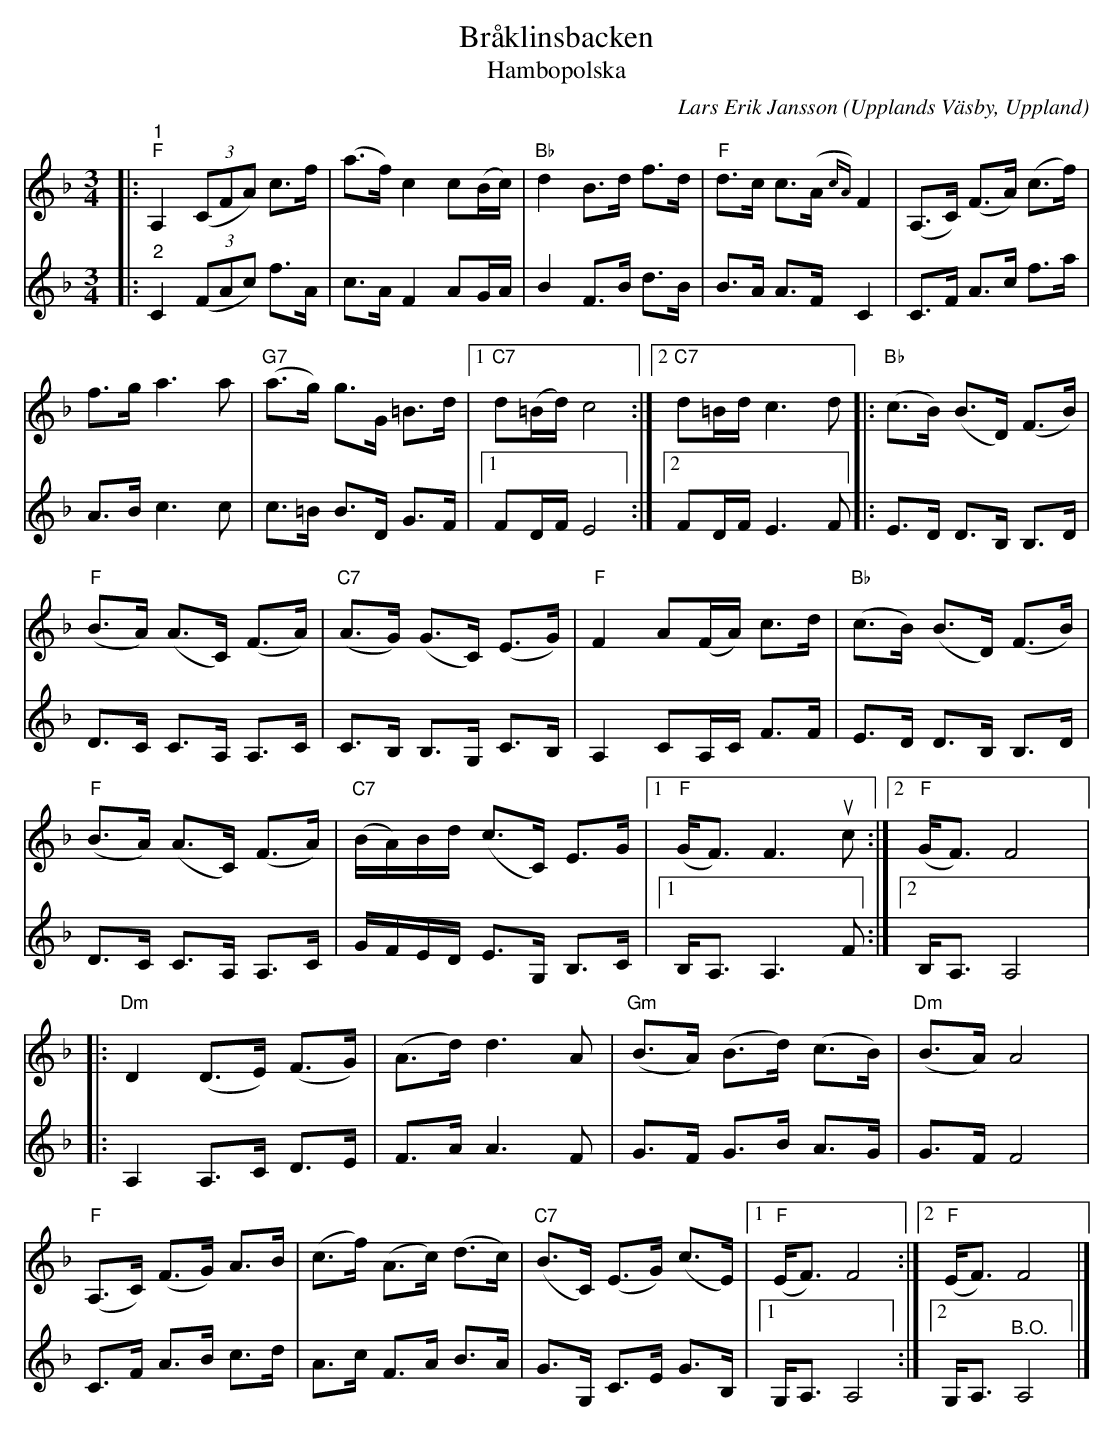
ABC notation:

X:1
T:Bråklinsbacken
T:Hambopolska
O:Upplands Väsby, Uppland
C:Lars Erik Jansson
L:1/8
M:3/4
K:F
V:1
|:"^1""F" A,2 (3(CFA) c>f | (a>f) c2 c(B/c/) | "Bb" d2 B>d f>d | "F" d>c c>(A{cA)} F2 | (A,>C) (F>A) (c>f) |
f>g a3 a |"G7" (a>g) g>G =B>d |1"C7" d(=B/d/) c4 :|2"C7" d=B/d/ c3 d |: "Bb" (c>B) (B>D) (F>B) |
"F" (B>A) (A>C) (F>A) |"C7" (A>G) (G>C) (E>G) |"F" F2 A(F/A/) c>d | "Bb" (c>B) (B>D) (F>B) |
"F" (B>A) (A>C) (F>A) |"C7" (B/A/)B/d/ (c>C) E>G |1 "F" (G<F) F3u c :|2"F" (G<F) F4 |:
"Dm" D2 (D>E) (F>G) | (A>d) d3 A |"Gm" (B>A) (B>d) (c>B) | "Dm" (B>A) A4 |
"F" (A,>C) (F>G) A>B | (c>f) (A>c) (d>c) |"C7" (B>C) (E>G) (c>E) |1 "F" (E<F) F4 :|2 "F" (E<F) F4 |]
V:2
|:"^2" C2 (3(FAc) f>A | c>A F2 AG/A/ | B2 F>B d>B | B>A A>F C2 | C>F A>c f>a |
A>B c3 c | c>=B B>D G>F |1 FD/F/ E4 :|2 FD/F/ E3 F |: E>D D>B, B,>D | D>C C>A, A,>C |
C>B, B,>G, C>B, | A,2 CA,/C/ F>F | E>D D>B, B,>D | D>C C>A, A,>C | G/F/E/D/ E>G, B,>C |1 B,<A, A,3 F :|2 B,<A, A,4 |:
A,2 A,>C D>E | F>A A3 F | G>F G>B A>G | G>F F4 | C>F A>B c>d |
A>c F>A B>A | G>G, C>E G>B, |1 G,<A, A,4 :|2 G,<A,"^B.O."  A,4 |]
